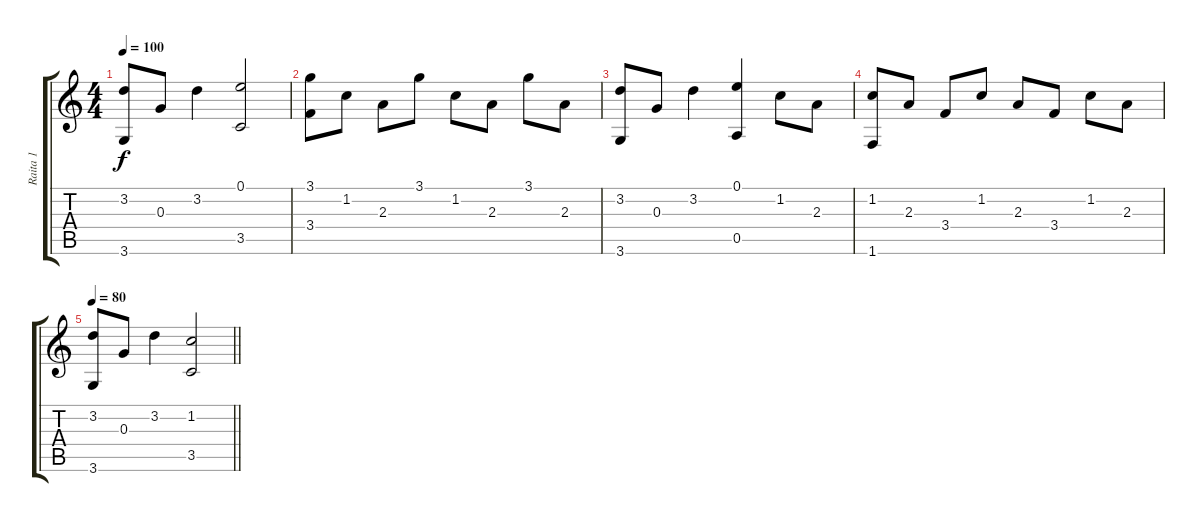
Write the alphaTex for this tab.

\track ("Raita 1" "Raita 1") {instrument acousticguitarsteel}
\staff {score tabs}
\tuning (E4 B3 G3 D3 A2 E2) {hide}
\ts (4 4)
\tempo 100
\clef g2
\ks c
(3.2 3.6).8{dy f} 0.3.8 3.2.4 (0.1 3.5).2 |
(3.1 3.4).8 1.2.8 2.3.8 3.1.8 1.2.8 2.3.8 3.1.8 2.3.8 |
(3.2 3.6).8 0.3.8 3.2.4 (0.1 0.5).4 1.2.8 2.3.8 |
(1.2 1.6).8 2.3.8 3.4.8 1.2.8 2.3.8 3.4.8 1.2.8 2.3.8 |
\tempo 80
\barLineRight lightlight
(3.2 3.6).8 0.3.8 3.2.4 (1.2 3.5).2
